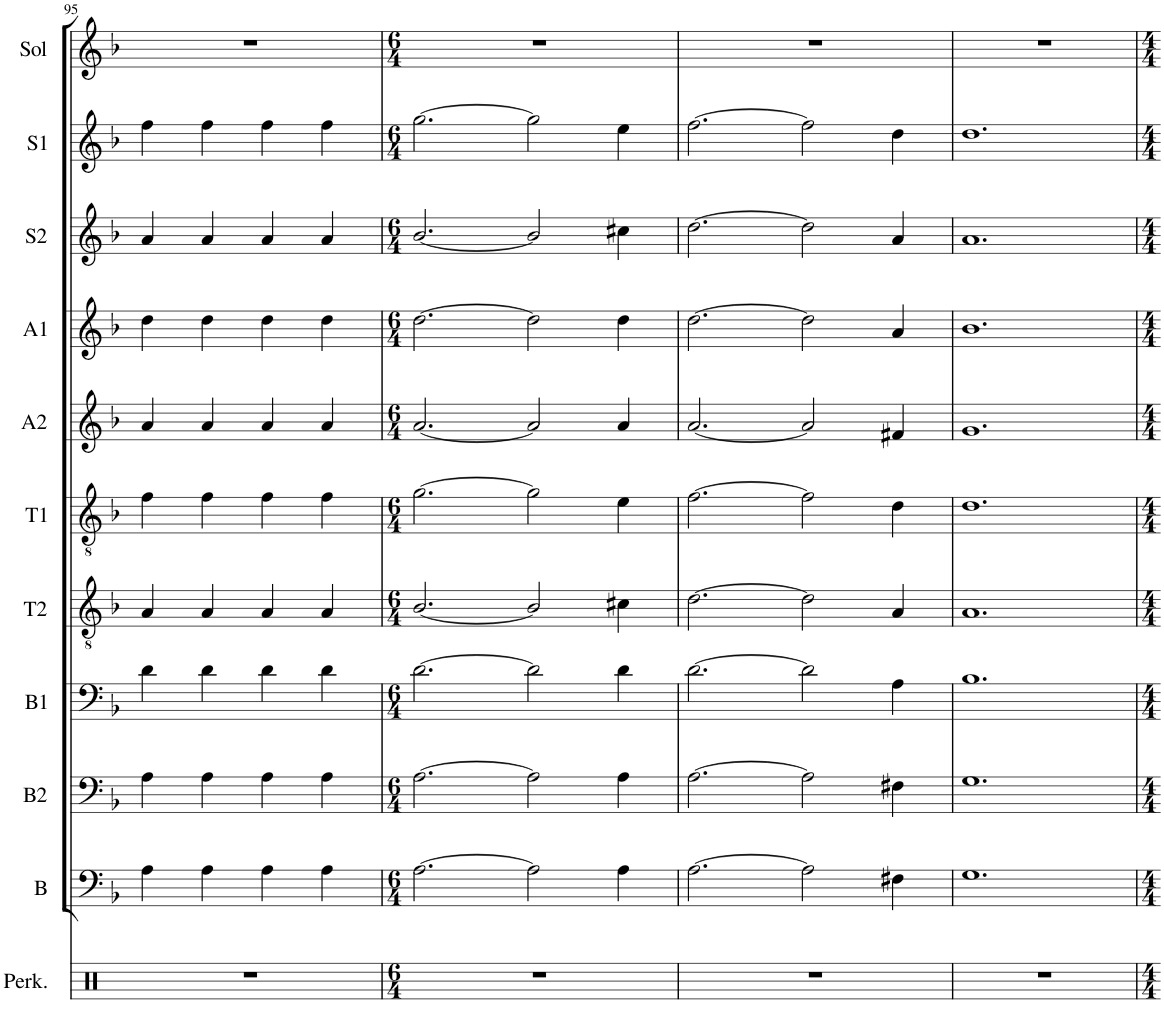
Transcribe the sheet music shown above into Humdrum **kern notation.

**kern	**kern	**kern	**kern	**kern	**kern	**kern	**kern	**kern	**kern	**kern
*part11	*part10	*part9	*part8	*part7	*part6	*part5	*part4	*part3	*part2	*part1
*staff11	*staff10	*staff9	*staff8	*staff7	*staff6	*staff5	*staff4	*staff3	*staff2	*staff1
*I"Perkussion	*I"B3	*I"B2	*I"B1	*I"T2	*I"T1	*I"A2	*I"A1	*I"S2	*I"S1	*I"Sol
*I'Perk.	*I'B	*I'B2	*I'B1	*I'T2	*I'T1	*I'A2	*I'A1	*I'S2	*I'S1	*I'Sol
!!LO:PB:g=z
*clefX	*clefF4	*clefF4	*clefF4	*clefGv2	*clefGv2	*clefG2	*clefG2	*clefG2	*clefG2	*clefG2
*k[f#c#g#d#]	*k[b-]	*k[b-]	*k[b-]	*k[b-]	*k[b-]	*k[b-]	*k[b-]	*k[b-]	*k[b-]	*k[b-]
*E:	*F:	*F:	*F:	*F:	*F:	*F:	*F:	*F:	*F:	*F:
*M4/4	*M4/4	*M4/4	*M4/4	*M4/4	*M4/4	*M4/4	*M4/4	*M4/4	*M4/4	*M4/4
=95	=95	=95	=95	=95	=95	=95	=95	=95	=95	=95
1r	4A\	4A\	4d\	4A/	4f\	4a/	4dd\	4a/	4ff\	1r
.	4A\	4A\	4d\	4A/	4f\	4a/	4dd\	4a/	4ff\	.
.	4A\	4A\	4d\	4A/	4f\	4a/	4dd\	4a/	4ff\	.
.	4A\	4A\	4d\	4A/	4f\	4a/	4dd\	4a/	4ff\	.
=96	=96	=96	=96	=96	=96	=96	=96	=96	=96	=96
*M6/4	*M6/4	*M6/4	*M6/4	*M6/4	*M6/4	*M6/4	*M6/4	*M6/4	*M6/4	*M6/4
1.r	[2.A\	[2.A\	[2.d\	[2.B-/	[2.g\	[2.a/	[2.dd\	[2.b-/	[2.gg\	1.r
.	2A\]	2A\]	2d\]	2B-/]	2g\]	2a/]	2dd\]	2b-/]	2gg\]	.
.	4A\	4A\	4d\	4c#X\	4e\	4a/	4dd\	4cc#X\	4ee\	.
=97	=97	=97	=97	=97	=97	=97	=97	=97	=97	=97
1.r	[2.A\	[2.A\	[2.d\	[2.d\	[2.f\	[2.a/	[2.dd\	[2.dd\	[2.ff\	1.r
.	2A\]	2A\]	2d\]	2d\]	2f\]	2a/]	2dd\]	2dd\]	2ff\]	.
.	4F#X\	4F#X\	4A\	4A/	4d\	4f#X/	4a/	4a/	4dd\	.
=98	=98	=98	=98	=98	=98	=98	=98	=98	=98	=98
1.r	1.G	1.G	1.B-	1.A	1.d	1.g	1.b-	1.a	1.dd	1.r
=	=	=	=	=	=	=	=	=	=	=
*-	*-	*-	*-	*-	*-	*-	*-	*-	*-	*-
